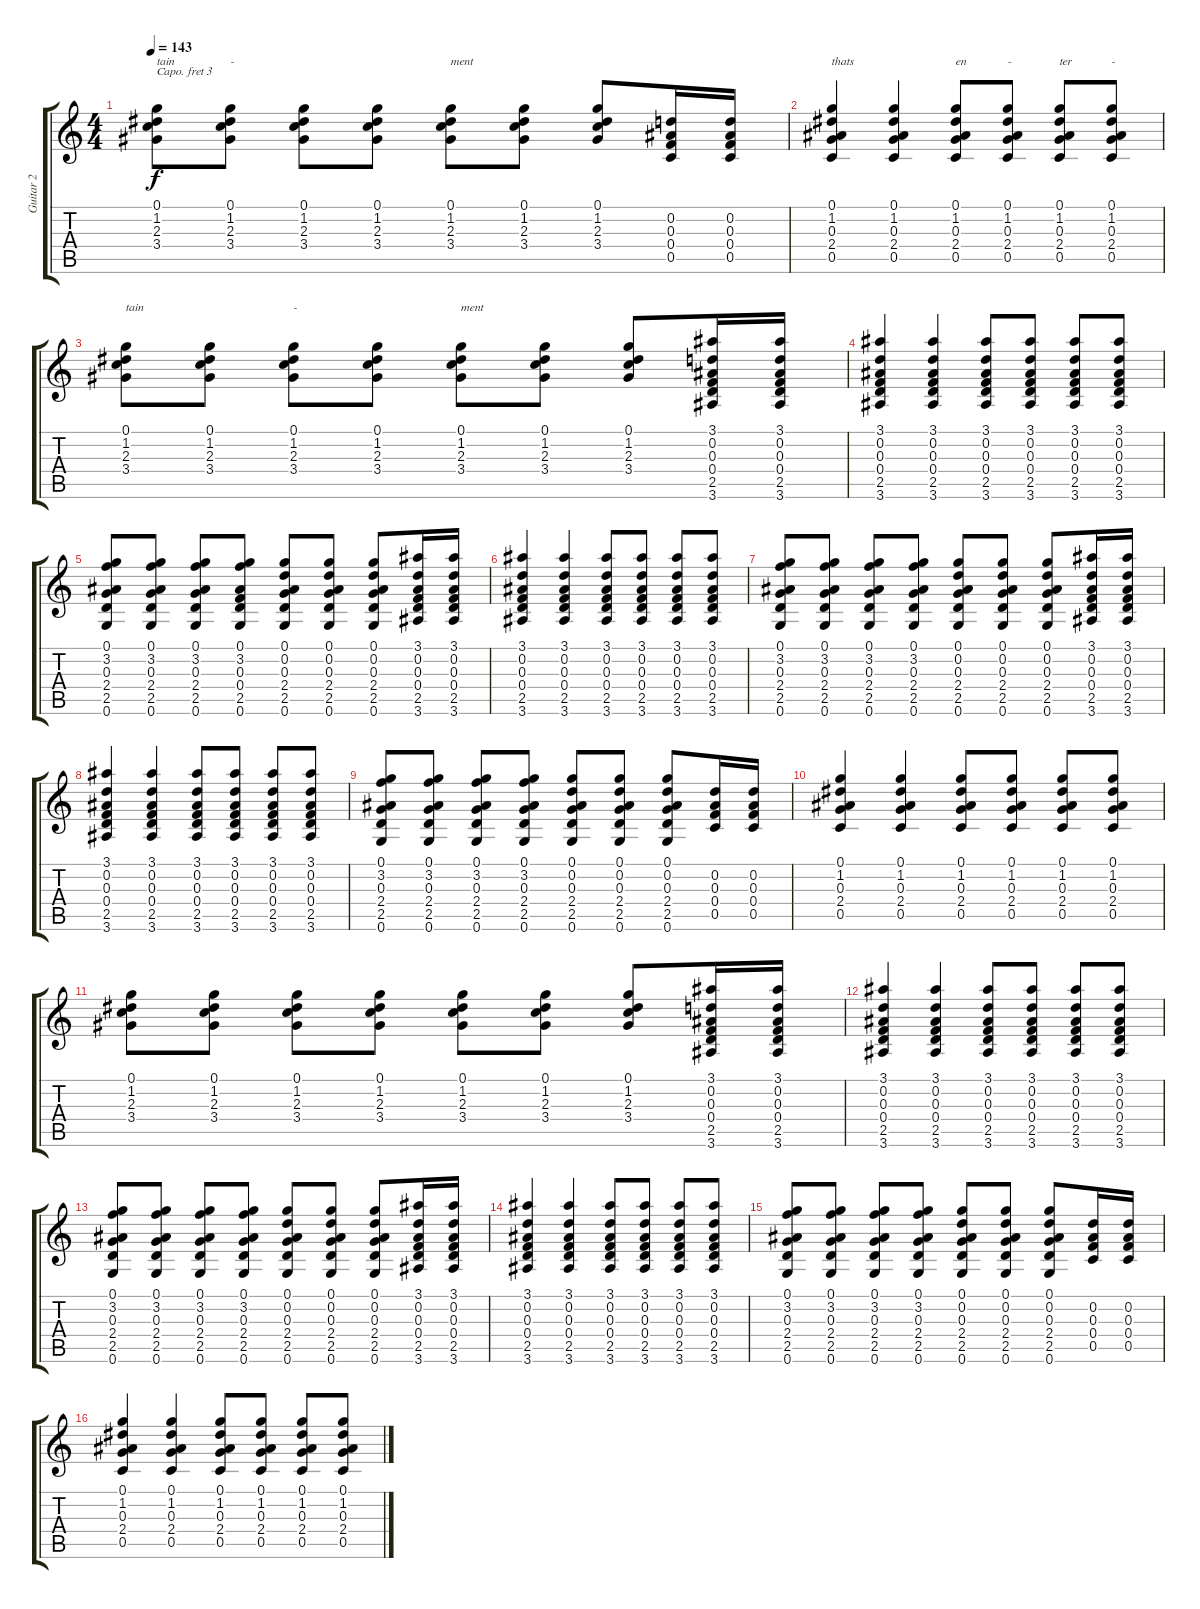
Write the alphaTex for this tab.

\track ("Guitar 2" "Guitar 2") {instrument acousticguitarsteel}
\staff {score tabs}
\capo 3
\tuning (E4 B3 G3 D3 A2 E2) {hide}
\ts (4 4)
\tempo 143
\clef g2
\ks c
(0.1 1.2 2.3 3.4).8{txt "tain" dy f} (0.1 1.2 2.3 3.4).8{txt "-"} (0.1 1.2 2.3 3.4).8 (0.1 1.2 2.3 3.4).8 (0.1 1.2 2.3 3.4).8{txt "ment"} (0.1 1.2 2.3 3.4).8 (0.1 1.2 2.3 3.4).8 (0.2 0.3 0.4 0.5).16 (0.2 0.3 0.4 0.5).16 |
(0.1 1.2 0.3 2.4 0.5).4{txt "thats"} (0.1 1.2 0.3 2.4 0.5).4 (0.1 1.2 0.3 2.4 0.5).8{txt "en"} (0.1 1.2 0.3 2.4 0.5).8{txt "-"} (0.1 1.2 0.3 2.4 0.5).8{txt "ter"} (0.1 1.2 0.3 2.4 0.5).8{txt "-"} |
(0.1 1.2 2.3 3.4).8{txt "tain"} (0.1 1.2 2.3 3.4).8 (0.1 1.2 2.3 3.4).8{txt "-"} (0.1 1.2 2.3 3.4).8 (0.1 1.2 2.3 3.4).8{txt "ment"} (0.1 1.2 2.3 3.4).8 (0.1 1.2 2.3 3.4).8 (3.1 0.2 0.3 0.4 2.5 3.6).16 (3.1 0.2 0.3 0.4 2.5 3.6).16 |
(3.1 0.2 0.3 0.4 2.5 3.6).4 (3.1 0.2 0.3 0.4 2.5 3.6).4 (3.1 0.2 0.3 0.4 2.5 3.6).8 (3.1 0.2 0.3 0.4 2.5 3.6).8 (3.1 0.2 0.3 0.4 2.5 3.6).8 (3.1 0.2 0.3 0.4 2.5 3.6).8 |
(0.1 3.2 0.3 2.4 2.5 0.6).8 (0.1 3.2 0.3 2.4 2.5 0.6).8 (0.1 3.2 0.3 2.4 2.5 0.6).8 (0.1 3.2 0.3 0.4 2.5 0.6).8 (0.1 0.2 0.3 2.4 2.5 0.6).8 (0.1 0.2 0.3 2.4 2.5 0.6).8 (0.1 0.2 0.3 2.4 2.5 0.6).8 (3.1 0.2 0.3 0.4 2.5 3.6).16 (3.1 0.2 0.3 0.4 2.5 3.6).16 |
(3.1 0.2 0.3 0.4 2.5 3.6).4 (3.1 0.2 0.3 0.4 2.5 3.6).4 (3.1 0.2 0.3 0.4 2.5 3.6).8 (3.1 0.2 0.3 0.4 2.5 3.6).8 (3.1 0.2 0.3 0.4 2.5 3.6).8 (3.1 0.2 0.3 0.4 2.5 3.6).8 |
(0.1 3.2 0.3 2.4 2.5 0.6).8 (0.1 3.2 0.3 2.4 2.5 0.6).8 (0.1 3.2 0.3 2.4 2.5 0.6).8 (0.1 3.2 0.3 2.4 2.5 0.6).8 (0.1 0.2 0.3 2.4 2.5 0.6).8 (0.1 0.2 0.3 2.4 2.5 0.6).8 (0.1 0.2 0.3 2.4 2.5 0.6).8 (3.1 0.2 0.3 0.4 2.5 3.6).16 (3.1 0.2 0.3 0.4 2.5 3.6).16 |
(3.1 0.2 0.3 0.4 2.5 3.6).4 (3.1 0.2 0.3 0.4 2.5 3.6).4 (3.1 0.2 0.3 0.4 2.5 3.6).8 (3.1 0.2 0.3 0.4 2.5 3.6).8 (3.1 0.2 0.3 0.4 2.5 3.6).8 (3.1 0.2 0.3 0.4 2.5 3.6).8 |
(0.1 3.2 0.3 2.4 2.5 0.6).8 (0.1 3.2 0.3 2.4 2.5 0.6).8 (0.1 3.2 0.3 2.4 2.5 0.6).8 (0.1 3.2 0.3 2.4 2.5 0.6).8 (0.1 0.2 0.3 2.4 2.5 0.6).8 (0.1 0.2 0.3 2.4 2.5 0.6).8 (0.1 0.2 0.3 2.4 2.5 0.6).8 (0.2 0.3 0.4 0.5).16 (0.2 0.3 0.4 0.5).16 |
(0.1 1.2 0.3 2.4 0.5).4 (0.1 1.2 0.3 2.4 0.5).4 (0.1 1.2 0.3 2.4 0.5).8 (0.1 1.2 0.3 2.4 0.5).8 (0.1 1.2 0.3 2.4 0.5).8 (0.1 1.2 0.3 2.4 0.5).8 |
(0.1 1.2 2.3 3.4).8 (0.1 1.2 2.3 3.4).8 (0.1 1.2 2.3 3.4).8 (0.1 1.2 2.3 3.4).8 (0.1 1.2 2.3 3.4).8 (0.1 1.2 2.3 3.4).8 (0.1 1.2 2.3 3.4).8 (3.1 0.2 0.3 0.4 2.5 3.6).16 (3.1 0.2 0.3 0.4 2.5 3.6).16 |
(3.1 0.2 0.3 0.4 2.5 3.6).4 (3.1 0.2 0.3 0.4 2.5 3.6).4 (3.1 0.2 0.3 0.4 2.5 3.6).8 (3.1 0.2 0.3 0.4 2.5 3.6).8 (3.1 0.2 0.3 0.4 2.5 3.6).8 (3.1 0.2 0.3 0.4 2.5 3.6).8 |
(0.1 3.2 0.3 2.4 2.5 0.6).8 (0.1 3.2 0.3 2.4 2.5 0.6).8 (0.1 3.2 0.3 2.4 2.5 0.6).8 (0.1 3.2 0.3 2.4 2.5 0.6).8 (0.1 0.2 0.3 2.4 2.5 0.6).8 (0.1 0.2 0.3 2.4 2.5 0.6).8 (0.1 0.2 0.3 2.4 2.5 0.6).8 (3.1 0.2 0.3 0.4 2.5 3.6).16 (3.1 0.2 0.3 0.4 2.5 3.6).16 |
(3.1 0.2 0.3 0.4 2.5 3.6).4 (3.1 0.2 0.3 0.4 2.5 3.6).4 (3.1 0.2 0.3 0.4 2.5 3.6).8 (3.1 0.2 0.3 0.4 2.5 3.6).8 (3.1 0.2 0.3 0.4 2.5 3.6).8 (3.1 0.2 0.3 0.4 2.5 3.6).8 |
(0.1 3.2 0.3 2.4 2.5 0.6).8 (0.1 3.2 0.3 2.4 2.5 0.6).8 (0.1 3.2 0.3 2.4 2.5 0.6).8 (0.1 3.2 0.3 2.4 2.5 0.6).8 (0.1 0.2 0.3 2.4 2.5 0.6).8 (0.1 0.2 0.3 2.4 2.5 0.6).8 (0.1 0.2 0.3 2.4 2.5 0.6).8 (0.2 0.3 0.4 0.5).16 (0.2 0.3 0.4 0.5).16 |
(0.1 1.2 0.3 2.4 0.5).4 (0.1 1.2 0.3 2.4 0.5).4 (0.1 1.2 0.3 2.4 0.5).8 (0.1 1.2 0.3 2.4 0.5).8 (0.1 1.2 0.3 2.4 0.5).8 (0.1 1.2 0.3 2.4 0.5).8
